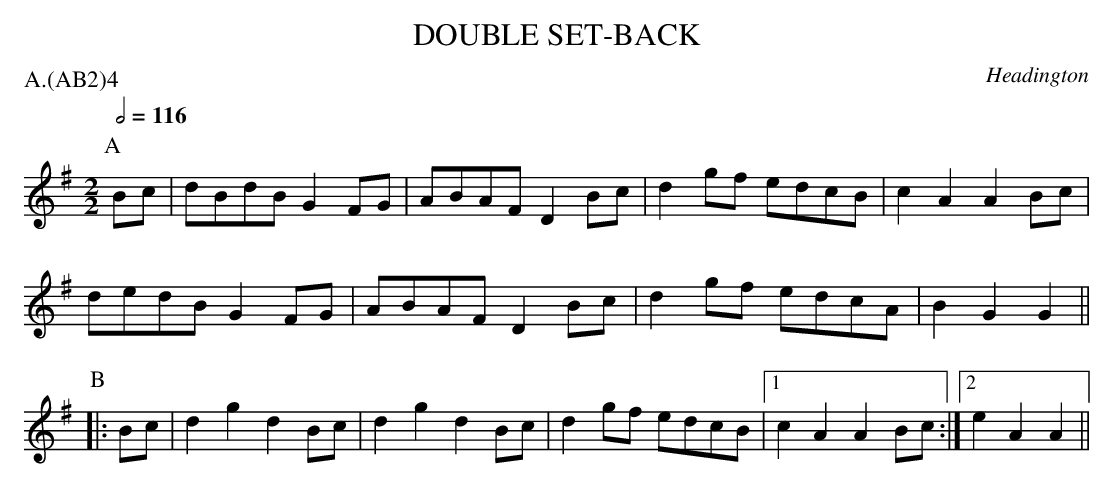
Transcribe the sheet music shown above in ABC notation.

X:1
T: DOUBLE SET-BACK
O: Headington
P: A.(AB2)4
Q: 1/2=116
M: 2/2
L: 1/8
K: G
P: A
Bc |\
  dBdB G2FG | ABAF D2Bc | d2gf edcB | c2A2 A2Bc |
  dedB G2FG | ABAF D2Bc | d2gf edcA | B2G2 G2  ||
P: B
|: Bc |\
  d2g2 d2Bc | d2g2 d2Bc | d2gf edcB |1 c2A2 A2Bc :|2 e2A2 A2 ||
